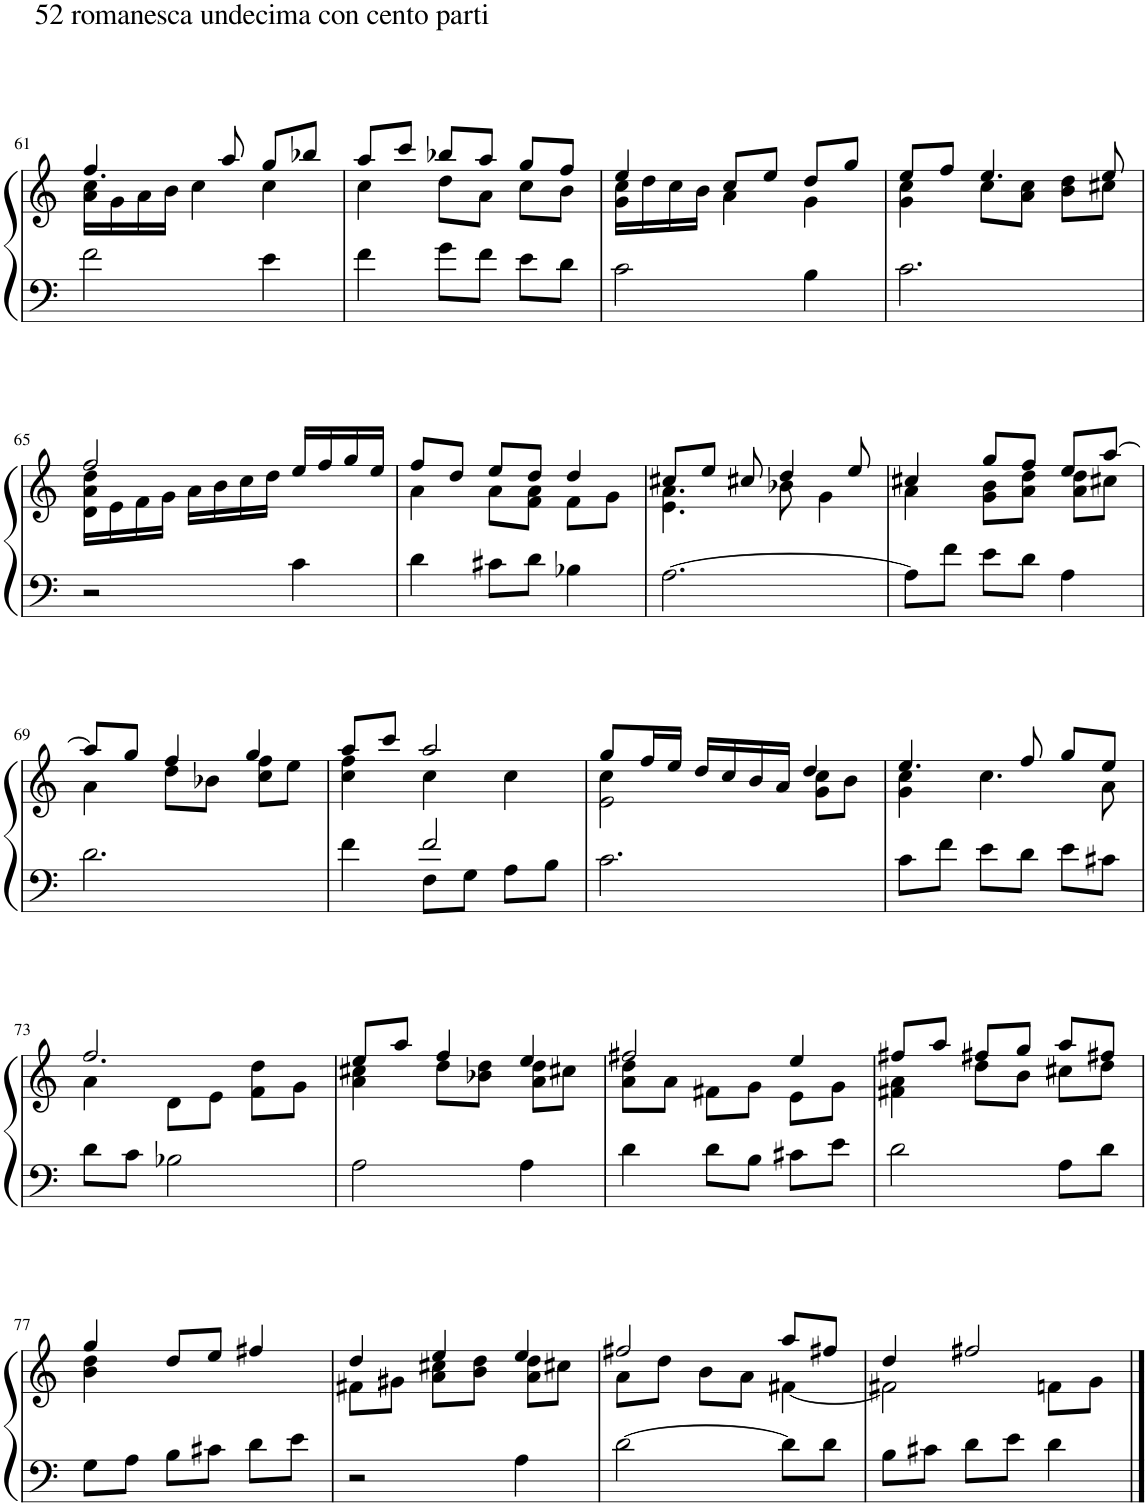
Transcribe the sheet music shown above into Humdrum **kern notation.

**kern	**kern
*part1	*part1
*staff2	*staff1
*I"Piano	*
*I'Pno.	*
!!LO:PB:g=z
*clefF4	*clefG2
*k[]	*k[]
*M3/4	*M3/4
=61	=61
*	*^
!	!LO:TX:a:t=52 romanesca undecima con cento parti	!
!LO:TX:a:t=52 romanesca undecima con cento parti	!	!
2f\	4.ff/	16a\ 16cc\LL
.	.	16g\
.	.	16a\
.	.	16b\JJ
.	.	4cc\
.	8aa/	.
4e\	8gg/L	4cc\
.	8bb-X/J	.
=62	=62	=62
4f\	8aa/L	4cc\
.	8ccc/J	.
8g\L	8bb-X/L	8dd\L
8f\J	8aa/J	8a\J
8e\L	8gg/L	8cc\L
8d\J	8ff/J	8b\J
=63	=63	=63
2c\	4ee/	16g\ 16cc\LL
.	.	16dd\
.	.	16cc\
.	.	16b\JJ
.	8cc/L	4a\
.	8ee/J	.
4B\	8dd/L	4g\
.	8gg/J	.
=64	=64	=64
2.c\	8ee/L	4g\ 4cc\
.	8ff/J	.
.	4.ee/	8cc\L
.	.	8a\ 8cc\J
.	.	8b\ 8dd\L
.	8ee/	8cc#X\J
!!LO:LB:g=z	!!
=65	=65	=65
2r	2ff/	16d\ 16a\ 16dd\LL
.	.	16e\
.	.	16f\
.	.	16g\JJ
.	.	16a\LL
.	.	16b\
.	.	16cc\
.	.	16dd\JJ
4c\	16ee/LL	4ryy
.	16ff/	.
.	16gg/	.
.	16ee/JJ	.
=66	=66	=66
4d\	8ff/L	4a\
.	8dd/J	.
8c#X\L	8ee/L	8a\L
8d\J	8dd/J	8f\ 8a\J
4B-X\	4dd/	8f\L
.	.	8g\J
=67	=67	=67
[2.A\	8cc#X/L	4.e\ 4.a\
.	8ee/J	.
.	8cc#X/	.
.	4dd/	8b-X\
.	.	4g\
.	8ee/	.
=68	=68	=68
8A\L]	4cc#X/	4a\
8f\J	.	.
8e\L	8gg/L	8g\ 8b\L
8d\J	8ff/J	8a\ 8dd\J
4A\	8ee/L	8a\ 8dd\L
.	[8aa/J	8cc#X\J
!!LO:LB:g=z	!!
=69	=69	=69
2.d\	8aa/L]	4a\
.	8gg/J	.
.	4ff/	8dd\L
.	.	8b-X\J
.	4gg/	8cc\ 8ff\L
.	.	8ee\J
=70	=70	=70
*^	*	*
4f\	4ryy	8aa/L	4cc\ 4ff\
.	.	8ccc/J	.
2f/	8F\L	2aa/	4cc\
.	8G\J	.	.
.	8A\L	.	4cc\
.	8B\J	.	.
*v	*v	*	*
=71	=71	=71
*	*	*^
2.c\	8gg/L	4cc\	2e\
.	16ff/L	.	.
.	16ee/JJ	.	.
.	16dd/LL	4ryy	.
.	16cc/	.	.
.	16b/	.	.
.	16a/JJ	.	.
.	4dd/	8g\ 8cc\L	4ryy
.	.	8b\J	.
*	*	*v	*v
=72	=72	=72
8c\L	4.ee/	4g\ 4cc\
8f\J	.	.
8e\L	.	4.cc\
8d\J	8ff/	.
8e\L	8gg/L	.
8c#X\J	8ee/J	8a\
!!LO:LB:g=z	!!
=73	=73	=73
8d\L	2.ff/	4a\
8c\J	.	.
2B-X\	.	8d\L
.	.	8e\J
.	.	8f\ 8dd\L
.	.	8g\J
=74	=74	=74
2A\	8ee/L	4a\ 4cc#X\
.	8aa/J	.
.	4ff/	8dd\L
.	.	8b-X\ 8dd\J
4A\	4ee/	8a\ 8dd\L
.	.	8cc#X\J
=75	=75	=75
4d\	2ff#X/	8a\ 8dd\L
.	.	8a\J
8d\L	.	8f#X\L
8B\J	.	8g\J
8c#X\L	4ee/	8e\L
8e\J	.	8g\J
=76	=76	=76
2d\	8ff#X/L	4f#X\ 4a\
.	8aa/J	.
.	8ff#X/L	8dd\L
.	8gg/J	8b\J
8A\L	8aa/L	8cc#X\L
8d\J	8ff#X/J	8dd\J
!!LO:LB:g=z	!!
=77	=77	=77
8G\L	4gg/	4b\ 4dd\
8A\J	.	.
8B\L	8dd/L	2ryy
8c#X\J	8ee/J	.
8d\L	4ff#X/	.
8e\J	.	.
=78	=78	=78
2r	4dd/	8f#X\L
.	.	8g#X\J
.	4ee/	8a\ 8cc#X\L
.	.	8b\ 8dd\J
4A\	4ee/	8a\ 8dd\L
.	.	8cc#X\J
=79	=79	=79
[2d\	2ff#X/	8a\L
.	.	8dd\J
.	.	8b\L
.	.	8a\J
8d\L]	8aa/L	[4f#X\
8d\J	8ff#X/J	.
=80	=80	=80
8B\L	4dd/	2f#X\]
8c#X\J	.	.
8d\L	2ff#X/	.
8e\J	.	.
4d\	.	8fn\L
.	.	8g\J
*	*v	*v
==	==
*-	*-
